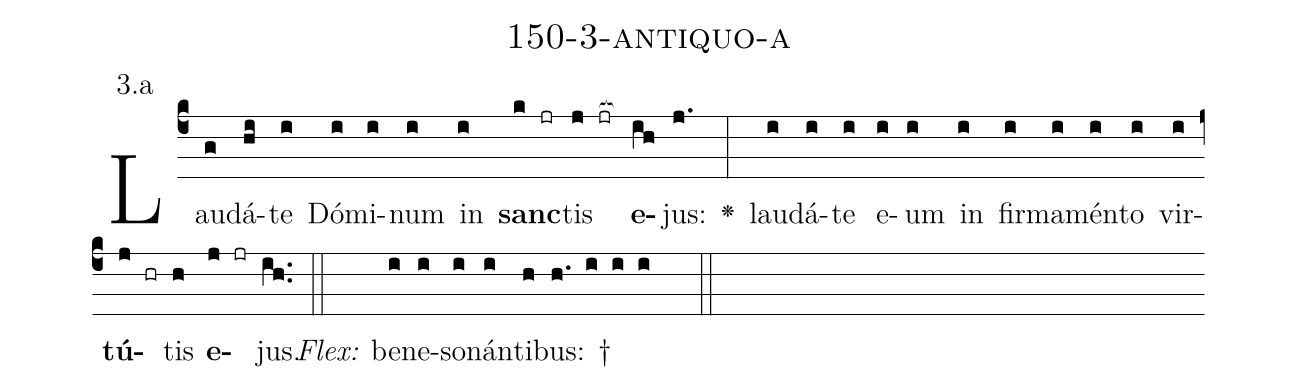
name: 150-3-antiquo-a;
annotation: 3.a;
%%
(c4)Lau(g)dá(hi)te(i) Dó(i)mi(i)num(i) in(i) <b>sanc</b>(k jr)tis(j jr[ocb:1{]) <b>e</b>(ih[ocb:0}])jus:(j.) <v>\greheightstar</v>(:) lau(i)dá(i)te(i) e(i)um(i) in(i) fir(i)ma(i)mén(i)to(i) vir(i)<b>tú</b>(j hr)tis(h) <b>e</b>(j jr)jus.(ih..) (::)
<i>Flex:</i>()  be(i)ne(i)so(i)nán(i)ti(h)bus: †(h. i i i  ::)

%E(i) u(i) o(j) u(h) a(j) e.(ih..) (::)
